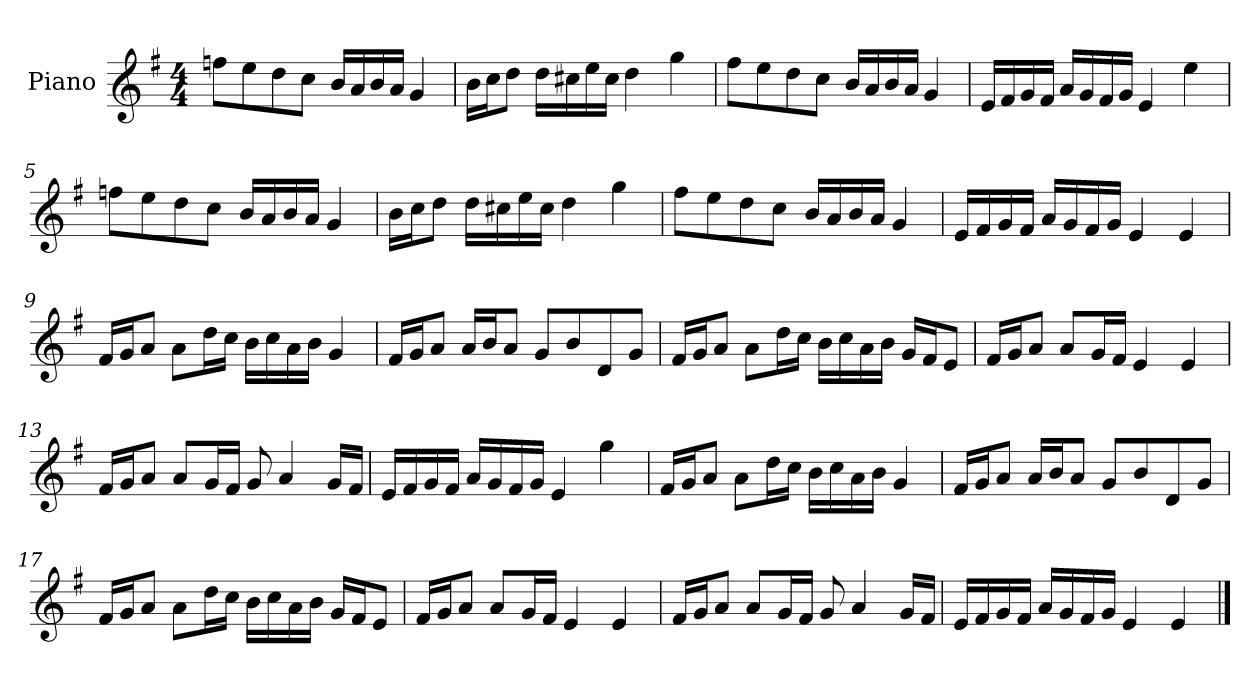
**kern
*part1
*staff1
*I"Piano
*I'P-no
*clefG2
*k[f#]
*M4/4
*MM90
=1
8ffn\L
8ee\
8dd\
8cc\J
16b/LL
16a/
16b/
16a/JJ
4g/
=2
16b\LL
16cc\J
8dd\J
16dd\LL
16cc#X\
16ee\
16cc#\JJ
4dd\
4gg\
=3
8ff#\L
8ee\
8dd\
8cc\J
16b/LL
16a/
16b/
16a/JJ
4g/
=4
16e/LL
16f#/
16g/
16f#/JJ
16a/LL
16g/
16f#/
16g/JJ
4e/
4ee\
!!LO:LB:g=z
=5
8ffn\L
8ee\
8dd\
8cc\J
16b/LL
16a/
16b/
16a/JJ
4g/
=6
16b\LL
16cc\J
8dd\J
16dd\LL
16cc#X\
16ee\
16cc#\JJ
4dd\
4gg\
=7
8ff#\L
8ee\
8dd\
8cc\J
16b/LL
16a/
16b/
16a/JJ
4g/
=8
16e/LL
16f#/
16g/
16f#/JJ
16a/LL
16g/
16f#/
16g/JJ
4e/
4e/
!!LO:LB:g=z
=9
16f#/LL
16g/J
8a/J
8a\L
16dd\L
16cc\JJ
16b\LL
16cc\
16a\
16b\JJ
4g/
=10
16f#/LL
16g/J
8a/J
16a/LL
16b/J
8a/J
8g/L
8b/
8d/
8g/J
=11
16f#/LL
16g/J
8a/J
8a\L
16dd\L
16cc\JJ
16b\LL
16cc\
16a\
16b\JJ
16g/LL
16f#/J
8e/J
=12
16f#/LL
16g/J
8a/J
8a/L
16g/L
16f#/JJ
4e/
4e/
!!LO:LB:g=z
=13
16f#/LL
16g/J
8a/J
8a/L
16g/L
16f#/JJ
8g/
4a/
16g/LL
16f#/JJ
=14
16e/LL
16f#/
16g/
16f#/JJ
16a/LL
16g/
16f#/
16g/JJ
4e/
4gg\
=15
16f#/LL
16g/J
8a/J
8a\L
16dd\L
16cc\JJ
16b\LL
16cc\
16a\
16b\JJ
4g/
=16
16f#/LL
16g/J
8a/J
16a/LL
16b/J
8a/J
8g/L
8b/
8d/
8g/J
!!LO:LB:g=z
=17
16f#/LL
16g/J
8a/J
8a\L
16dd\L
16cc\JJ
16b\LL
16cc\
16a\
16b\JJ
16g/LL
16f#/J
8e/J
=18
16f#/LL
16g/J
8a/J
8a/L
16g/L
16f#/JJ
4e/
4e/
=19
16f#/LL
16g/J
8a/J
8a/L
16g/L
16f#/JJ
8g/
4a/
16g/LL
16f#/JJ
=20
16e/LL
16f#/
16g/
16f#/JJ
16a/LL
16g/
16f#/
16g/JJ
4e/
4e/
==
*-
